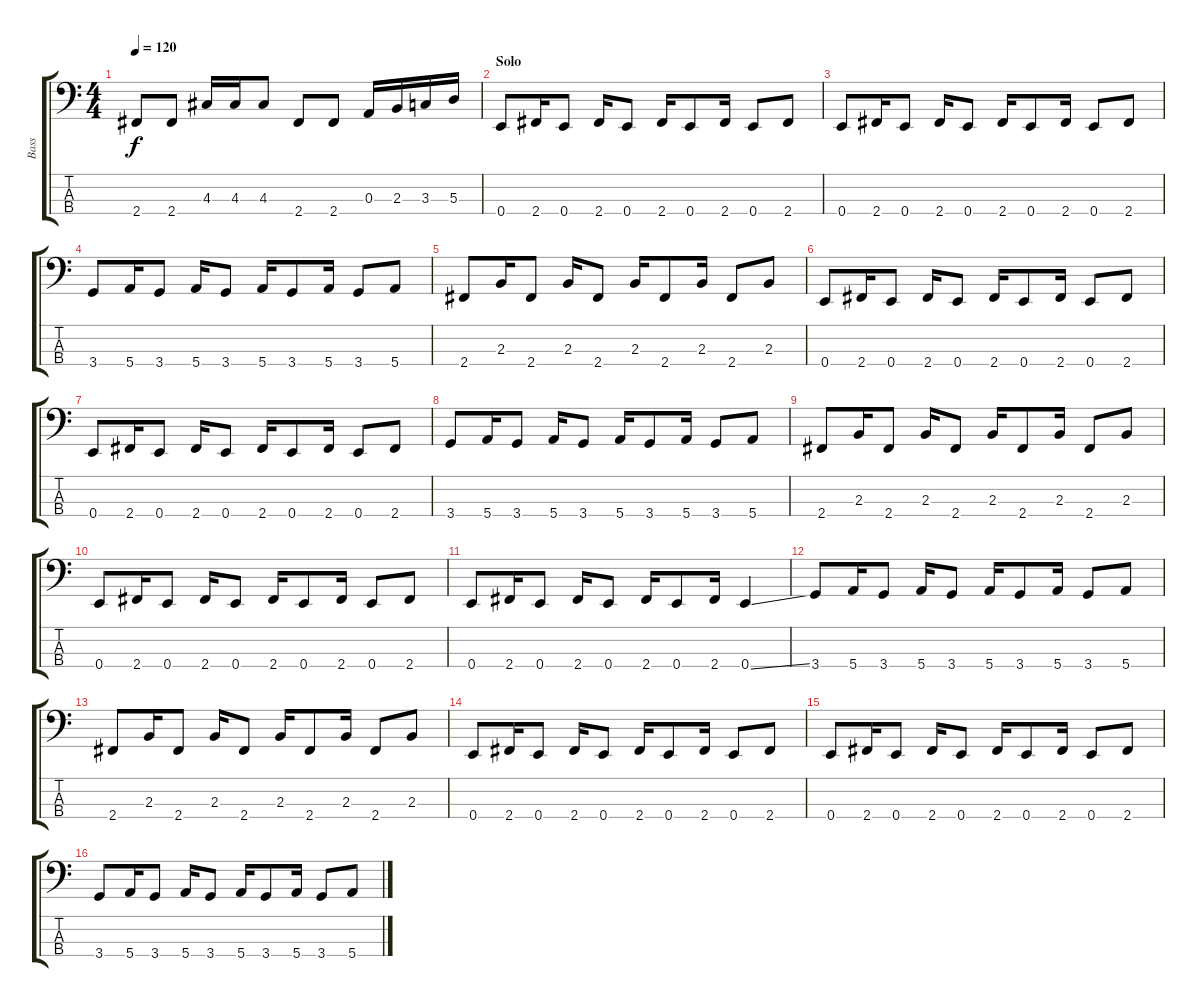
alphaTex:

\track ("Bass" "Bass") {instrument slapbass1}
\staff {score tabs}
\tuning (G2 D2 A1 E1) {hide}
\ts (4 4)
\tempo 120
\clef f4
\ks c
2.4.8{dy f} 2.4.8 4.3.16 4.3.16 4.3.8 2.4.8 2.4.8 0.3.16 2.3.16 3.3.16 5.3.16 |
\section ("" "Solo")
0.4.8 2.4.16 0.4.8 2.4.16 0.4.8 2.4.16 0.4.8 2.4.16 0.4.8 2.4.8 |
0.4.8 2.4.16 0.4.8 2.4.16 0.4.8 2.4.16 0.4.8 2.4.16 0.4.8 2.4.8 |
3.4.8 5.4.16 3.4.8 5.4.16 3.4.8 5.4.16 3.4.8 5.4.16 3.4.8 5.4.8 |
2.4.8 2.3.16 2.4.8 2.3.16 2.4.8 2.3.16 2.4.8 2.3.16 2.4.8 2.3.8 |
0.4.8 2.4.16 0.4.8 2.4.16 0.4.8 2.4.16 0.4.8 2.4.16 0.4.8 2.4.8 |
0.4.8 2.4.16 0.4.8 2.4.16 0.4.8 2.4.16 0.4.8 2.4.16 0.4.8 2.4.8 |
3.4.8 5.4.16 3.4.8 5.4.16 3.4.8 5.4.16 3.4.8 5.4.16 3.4.8 5.4.8 |
2.4.8 2.3.16 2.4.8 2.3.16 2.4.8 2.3.16 2.4.8 2.3.16 2.4.8 2.3.8 |
0.4.8 2.4.16 0.4.8 2.4.16 0.4.8 2.4.16 0.4.8 2.4.16 0.4.8 2.4.8 |
0.4.8 2.4.16 0.4.8 2.4.16 0.4.8 2.4.16 0.4.8 2.4.16 0.4{ss}.4 |
3.4.8 5.4.16 3.4.8 5.4.16 3.4.8 5.4.16 3.4.8 5.4.16 3.4.8 5.4.8 |
2.4.8 2.3.16 2.4.8 2.3.16 2.4.8 2.3.16 2.4.8 2.3.16 2.4.8 2.3.8 |
0.4.8 2.4.16 0.4.8 2.4.16 0.4.8 2.4.16 0.4.8 2.4.16 0.4.8 2.4.8 |
0.4.8 2.4.16 0.4.8 2.4.16 0.4.8 2.4.16 0.4.8 2.4.16 0.4.8 2.4.8 |
3.4.8 5.4.16 3.4.8 5.4.16 3.4.8 5.4.16 3.4.8 5.4.16 3.4.8 5.4.8
